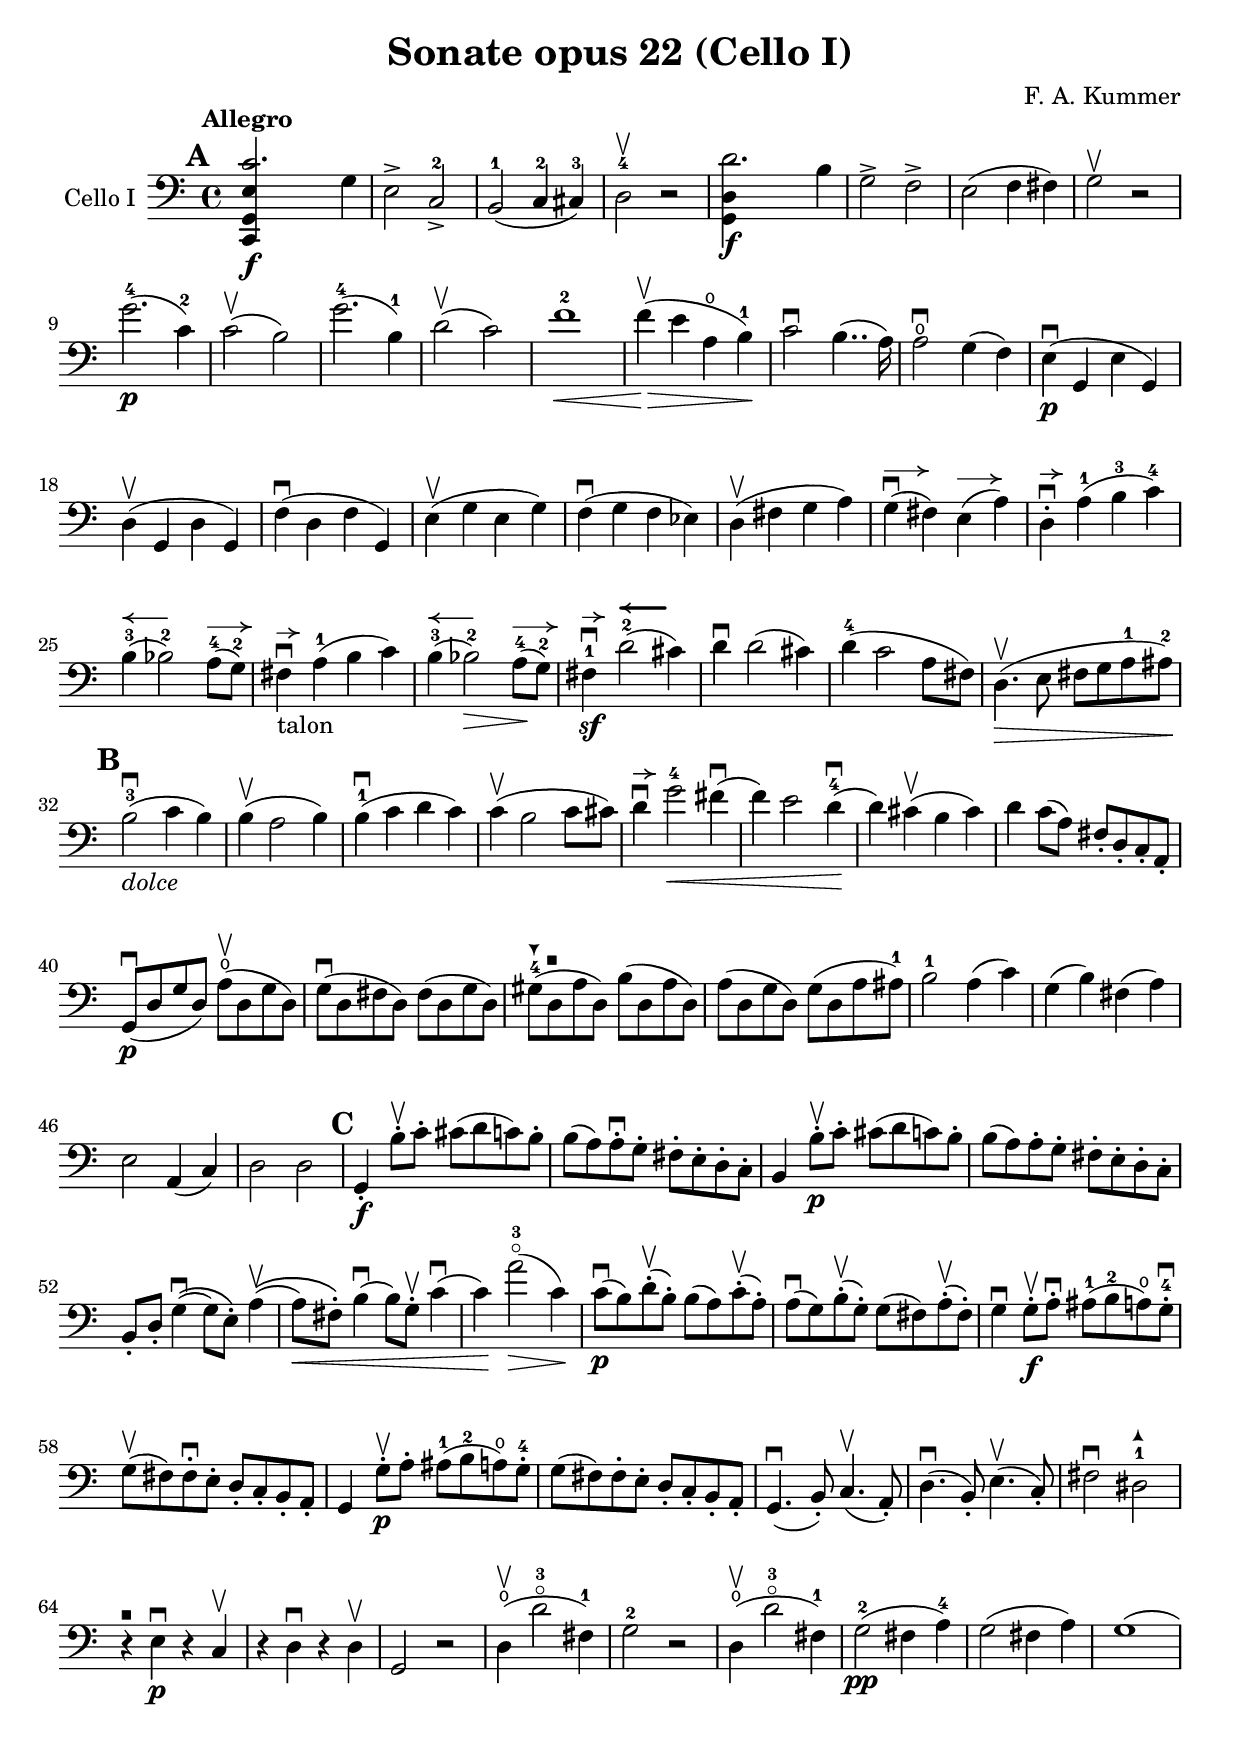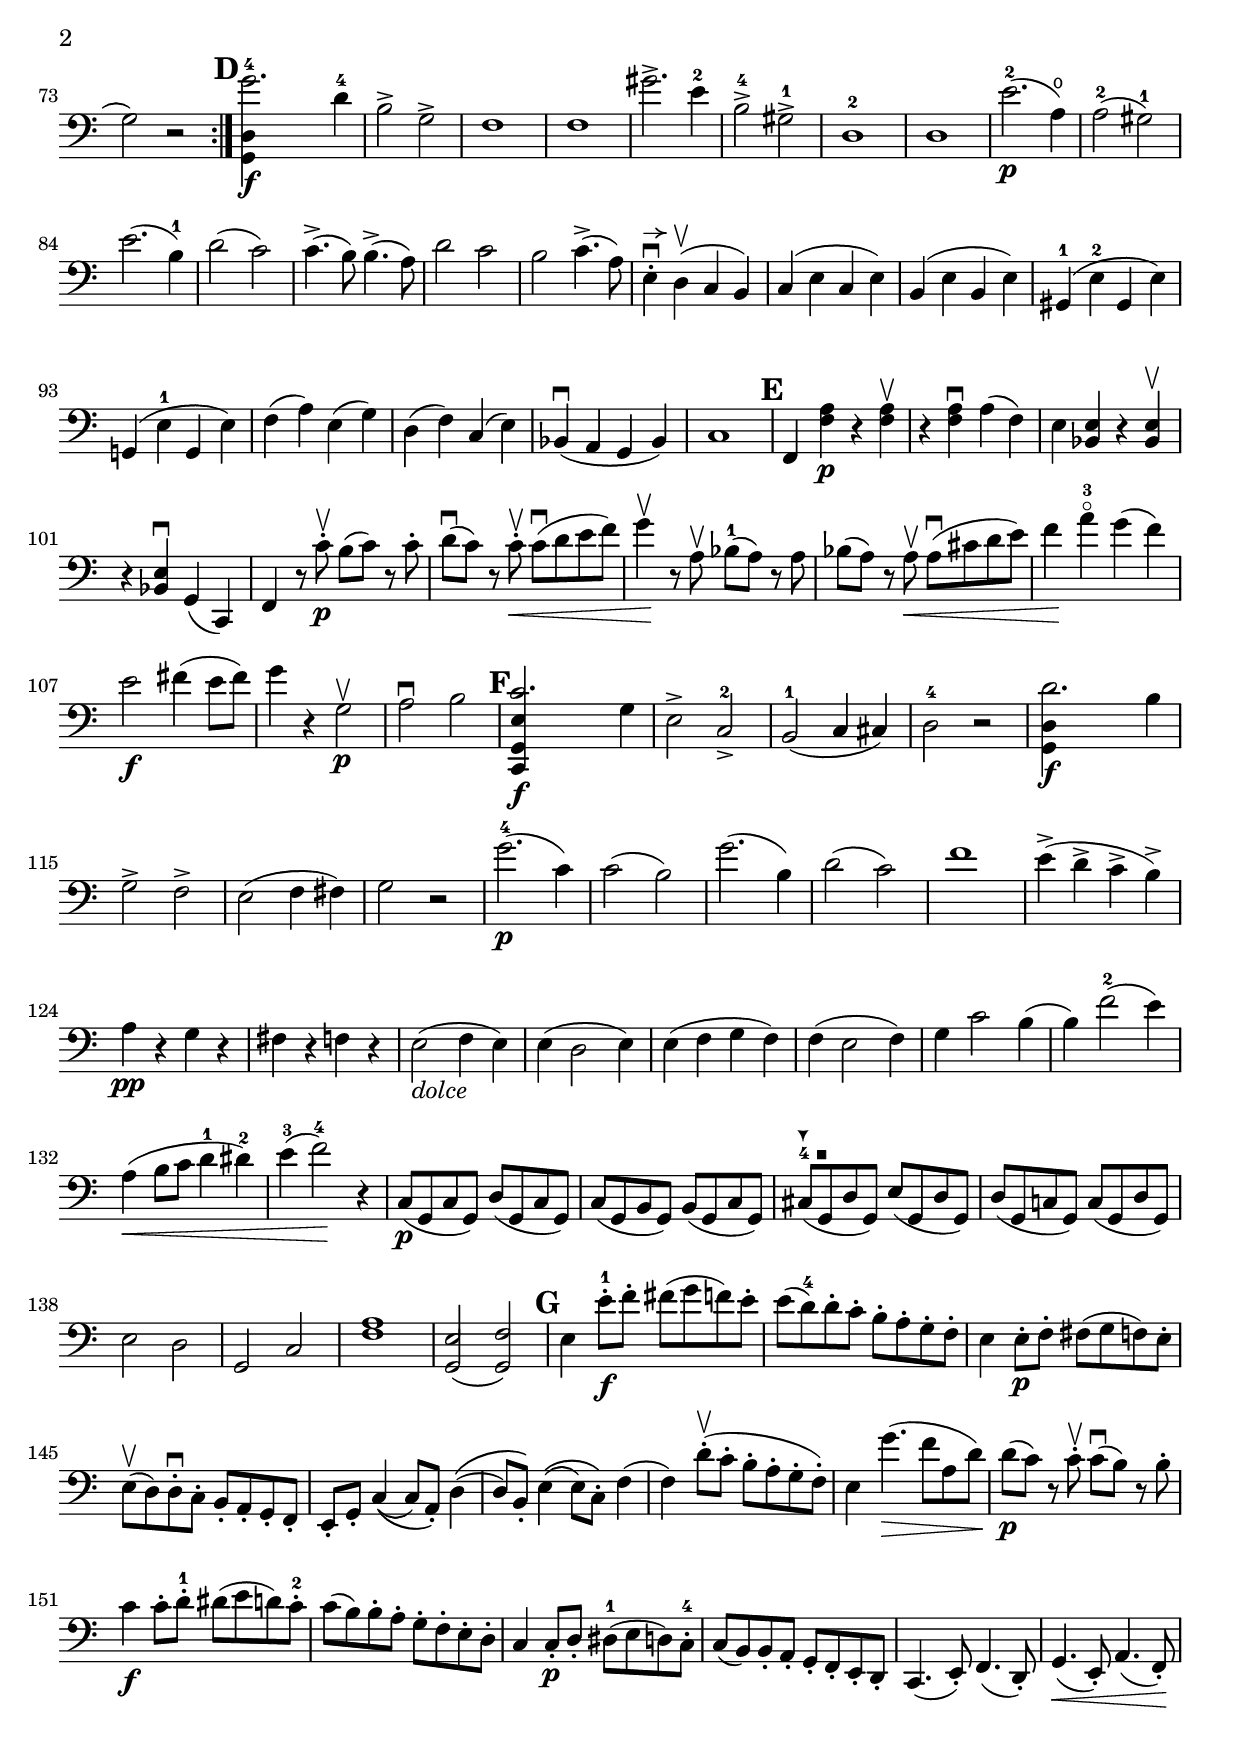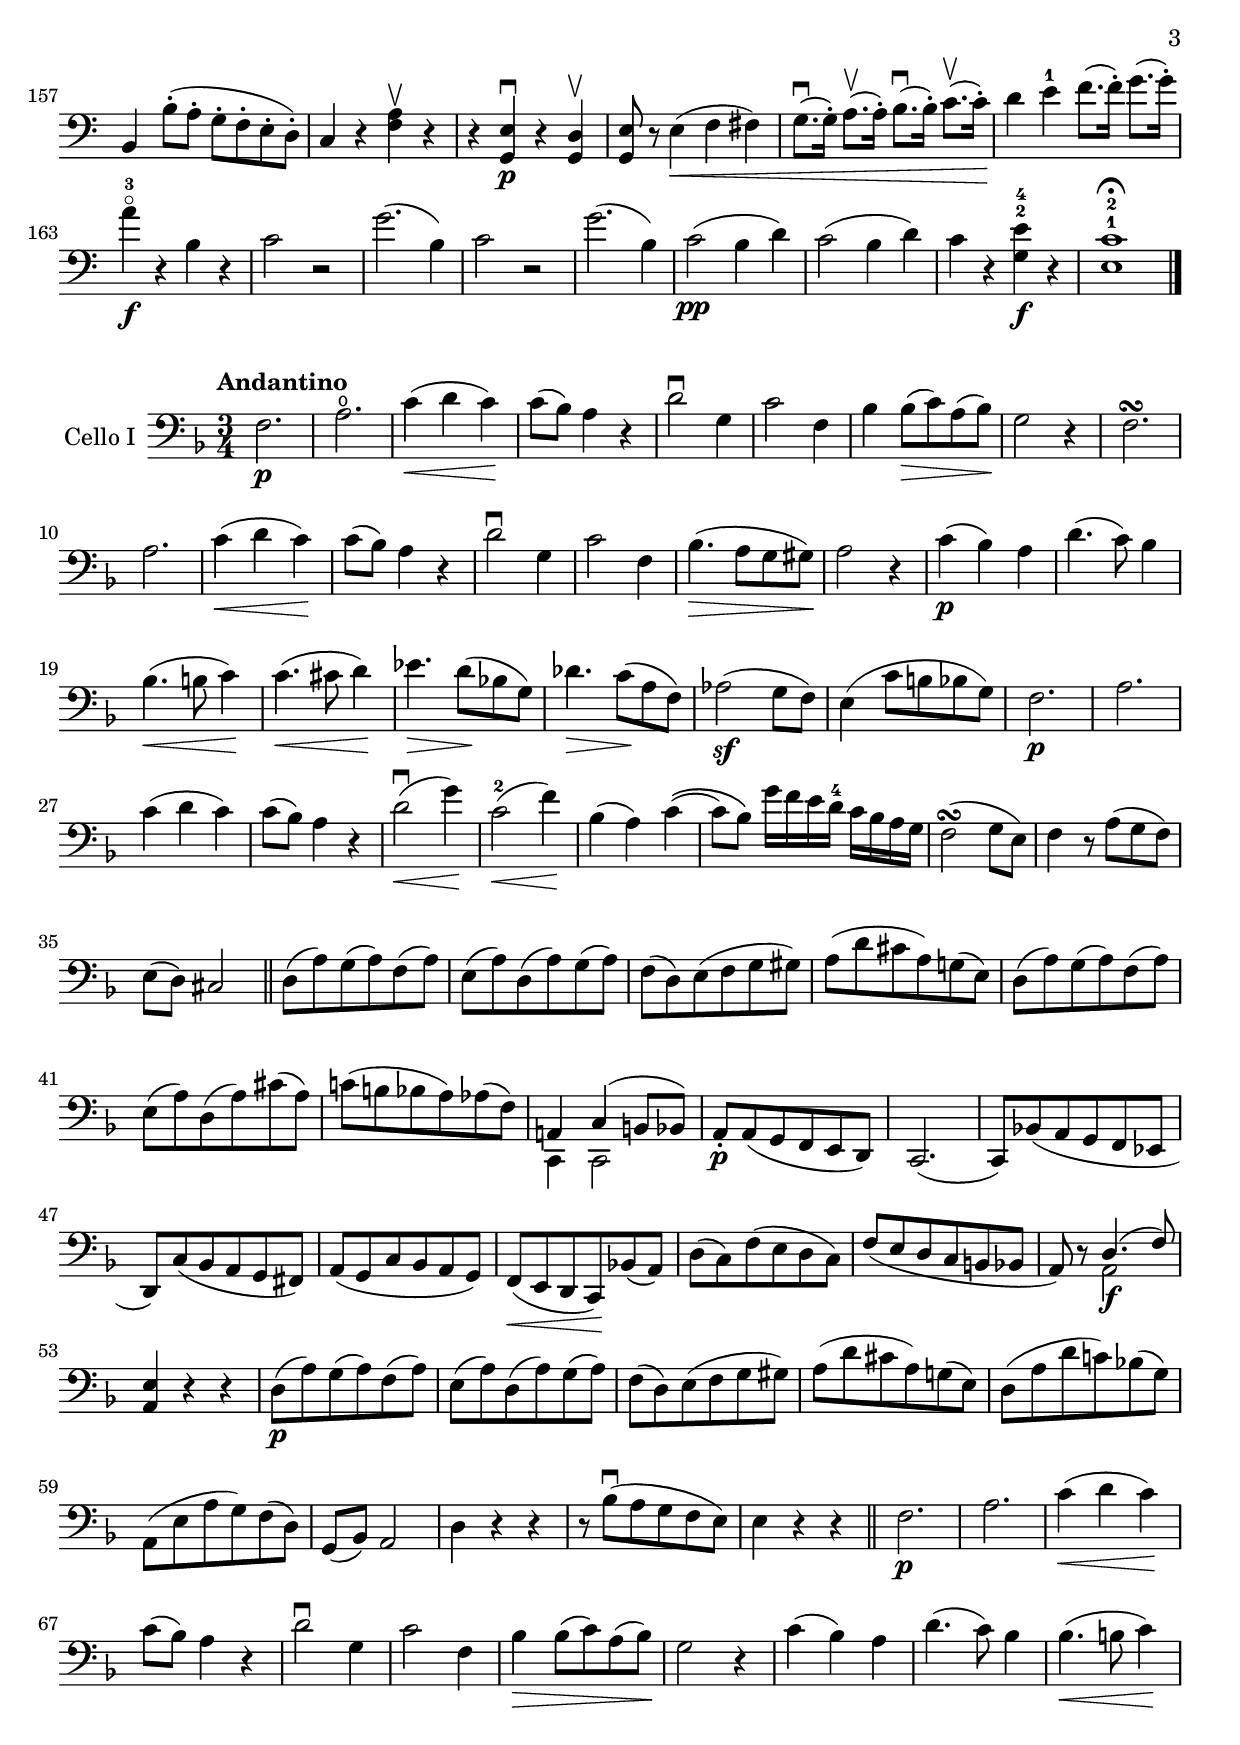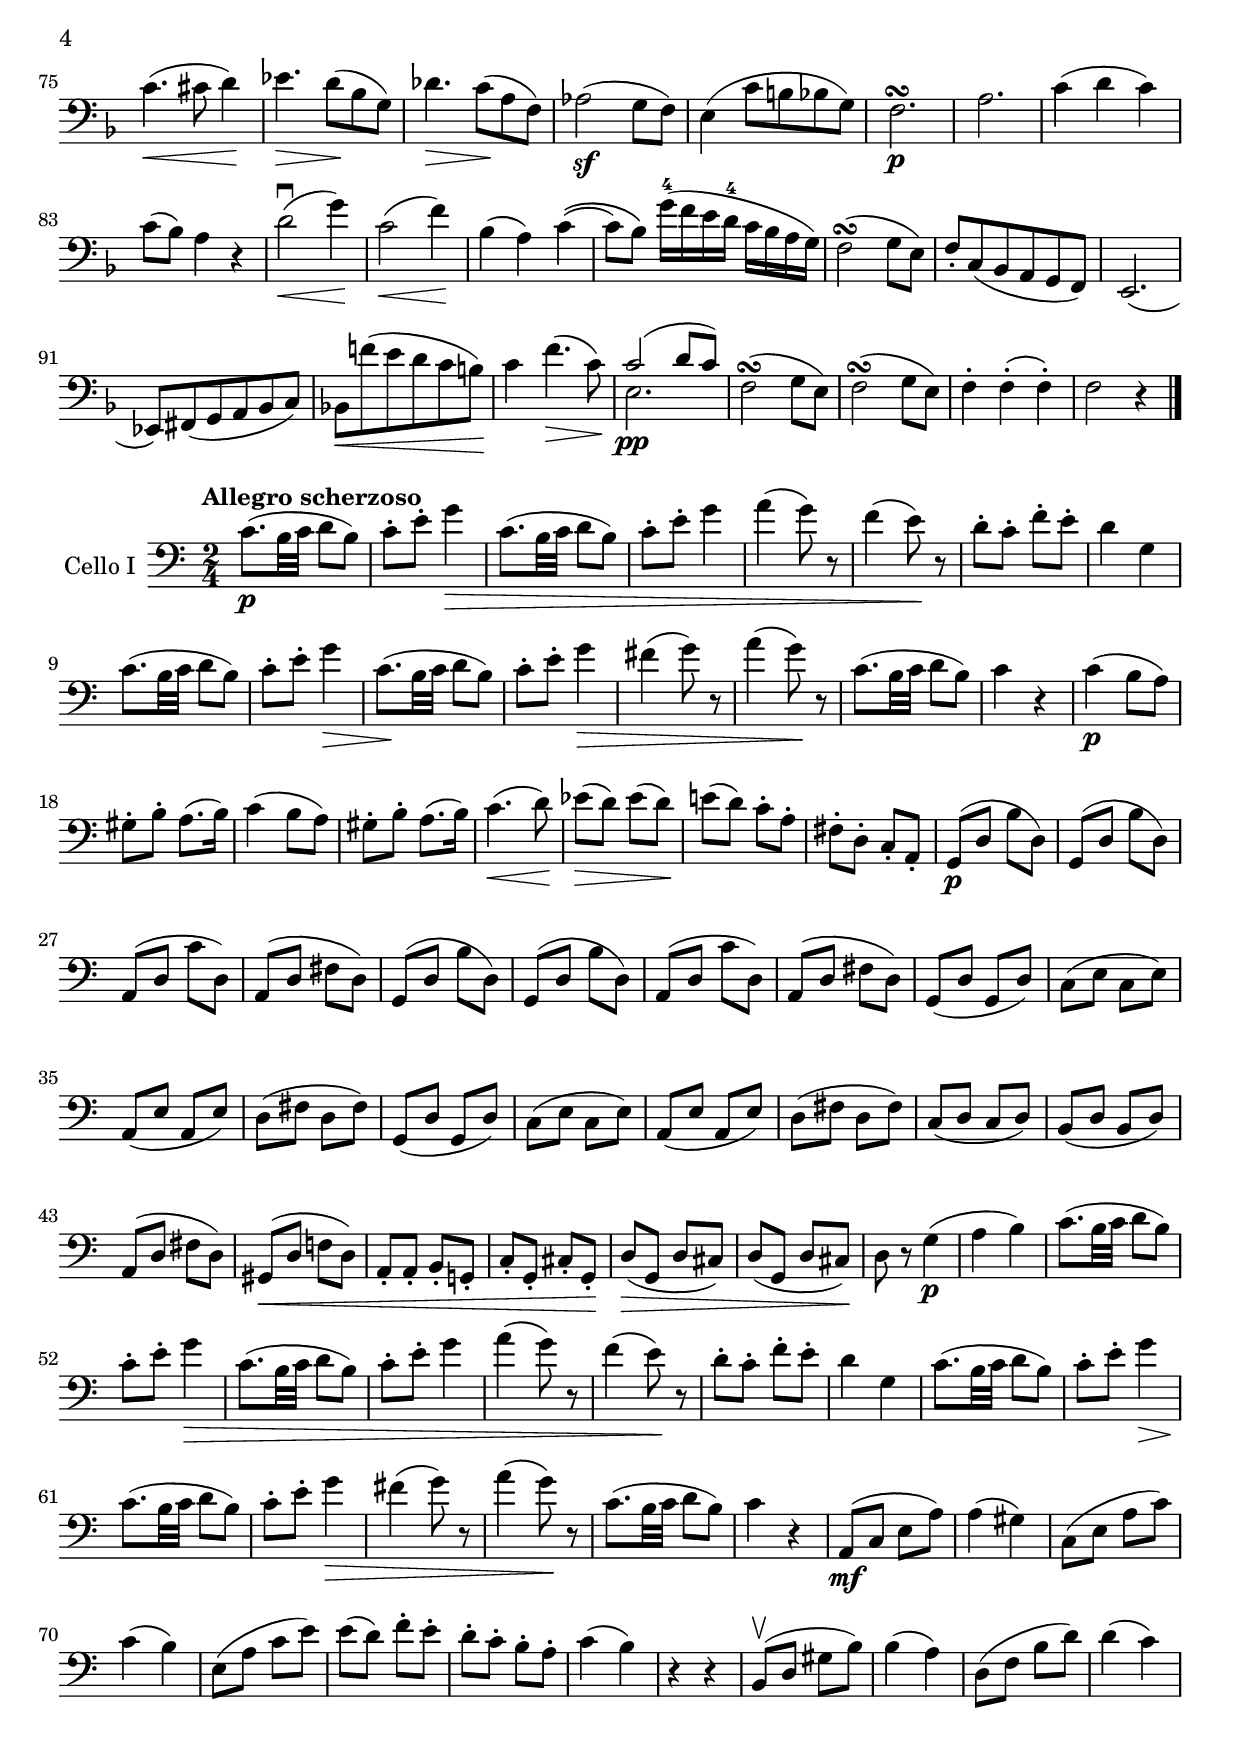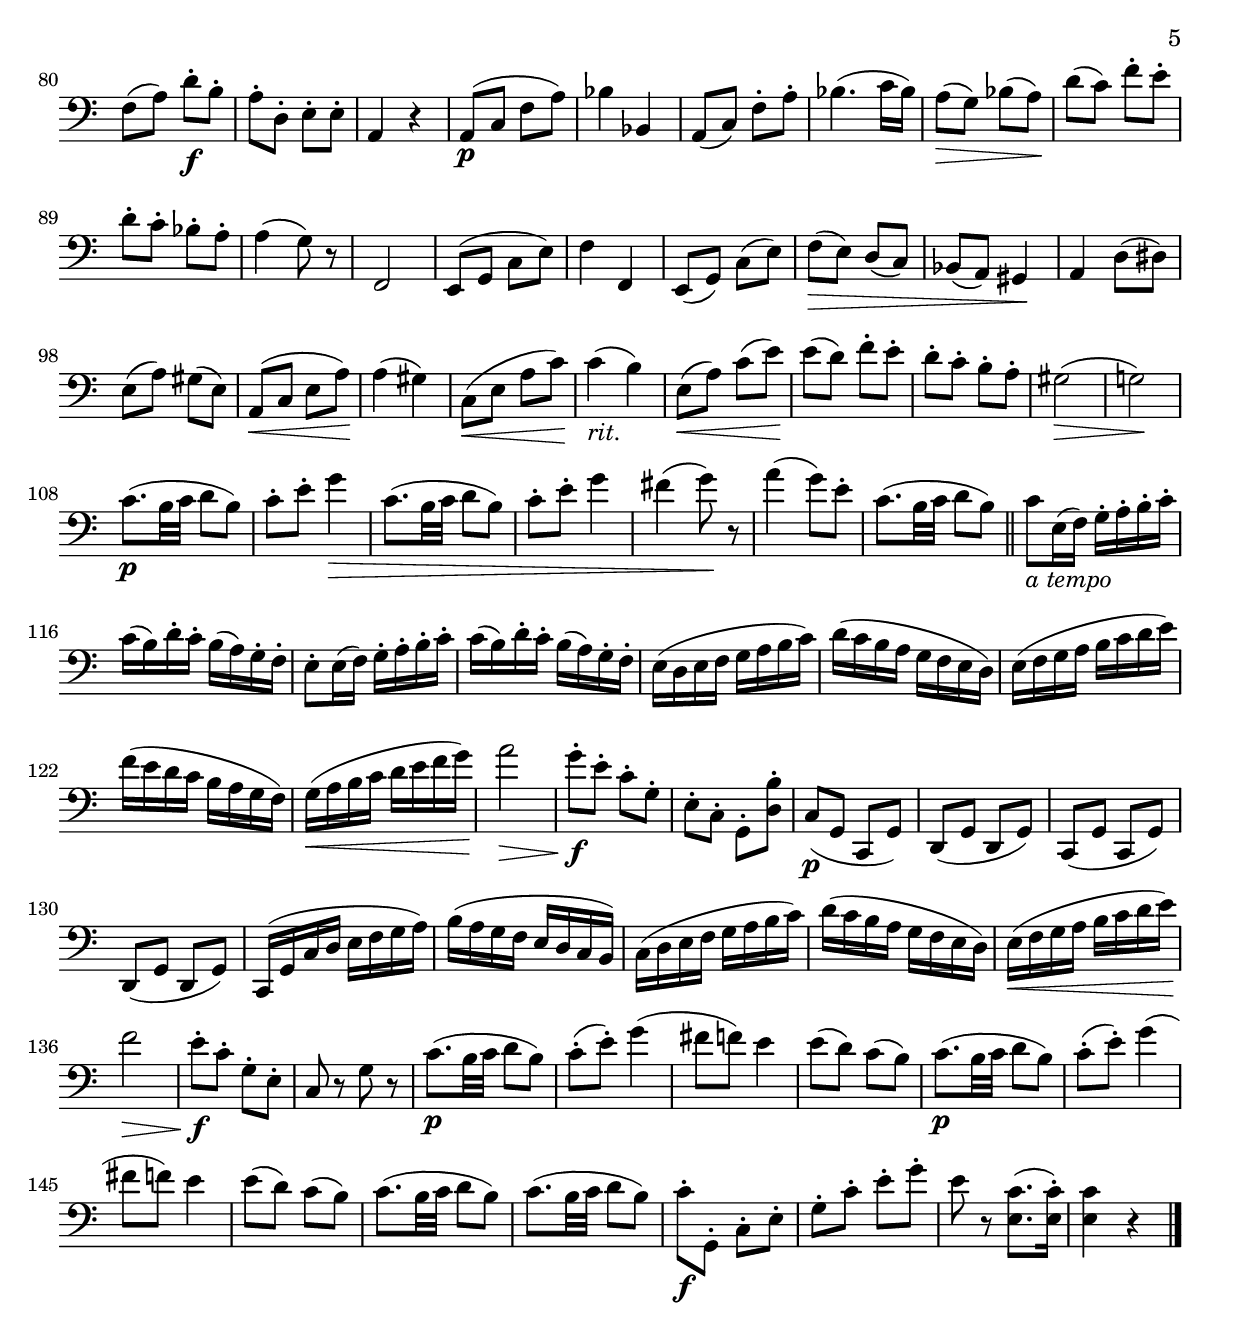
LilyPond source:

#(set-global-staff-size 21)

\version "2.18.2"

\header {
  title = "Sonate opus 22 (Cello I)"
  composer = "F. A. Kummer"
}

\language "italiano"

allonger = \markup {
  \center-column {
    \combine
    \draw-line #'(-4 . 0)
    \arrow-head #X #RIGHT ##f
  }
}

allongercourt = \markup {
  \center-column {
    \combine
    \draw-line #'(-2 . 0)
    \arrow-head #X #RIGHT ##f
  }
}

retenir = \markup {
  \center-column {
    \concat {
      \arrow-head #X #LEFT ##f
      \hspace #-1
      \draw-line #'(-4 . 0)
    }
  }
}

retenirAppuyer = \markup {
  \center-column {
    \concat {
      \arrow-head #X #LEFT ##f
      \hspace #-1
      \override #'(thickness . 3)
      \draw-line #'(-4 . 0)
    }
  }
}

extup = \markup {
  \center-column {
    \arrow-head #Y #UP ##t
  }
}

extdown = \markup {
  \center-column {
    \arrow-head #Y #DOWN ##t
  }
}

extover = \markup {
  \center-column {
    \beam #0.75 #0 #0.75
  }
}

\score {
  \new Staff
  \with {instrumentName = #"Cello I"}
  {
%    \override TextScript.avoid-slur = #'inside
%    \override TextScript.outside-staff-priority = ##f
%    \override Score.Fingering.avoid-slur = #'inside
%    \override Score.StrokeFinger.avoid-slur = #'inside
    \override Hairpin.to-barline = ##f
    \tempo Allegro
    \time 4/4
    \key do \major
    \clef bass

    \mark \default
    \repeat volta 2 {
      <<do,4\f sol,4 mi4 do'2.>> sol4                                  % 1
      mi2-> do2->-2                                                    % 2
      si,2-1(do4-2 dod-3)                                              % 3
      re2-4\upbow r2                                                   % 4
      <<sol,4\f re4 re'2.>> si4                                        % 5
      sol2-> fa2->                                                     % 6
      mi2(fa4 fad4)                                                    % 7
      sol2\upbow r2                                                    % 8
      sol'2.-4\p(do'4-2)                                               % 9
      do'2\upbow(si2)                                                  % 10
      sol'2.-4(si4-1)                                                  % 11
      re'2\upbow(do'2)                                                 % 12
      fa'1-2\<                                                         % 13
      fa'4\upbow\!\>(mi'4 la4\open si4-1)\!                            % 14
      do'2\downbow si4..(la16)                                         % 15
      la2\downbow\open sol4(fa4)                                       % 16
      mi4\p\downbow(sol,4 mi4 sol,4)                                   % 17
      re4\upbow(sol,4 re4 sol,4)                                       % 18
      fa4\downbow(re4 fa4 sol,4)                                       % 19
      mi4\upbow(sol4 mi4 sol4)                                         % 20
      fa4\downbow(sol4 fa4 mib4)                                       % 21
      re4\upbow(fad4 sol4 la4)                                         % 22
      sol4^\allonger\downbow(fad4) mi4^\allonger(la4)                  % 23
      re4-.^\allongercourt\downbow la4-1(si4-3 do'4-4)                 % 24
      si4-3^\retenir(sib2-2) la8-4^\allonger(sol8-2)                   % 25
      fad4^\allongercourt\downbow-\markup{talon} la4-1(si4 do'4)       % 26
      si4-3^\retenir(sib2-2\>) la8-4^\allonger\!(sol8-2)               % 27
      fad4-1\sf\downbow^\allongercourt
      re'2-2^\retenirAppuyer(dod'4)                                    % 28
      re'4\downbow re'2(dod'4)                                         % 29
      re'4-4(do'2 la8 fad8)                                            % 30
      re4.\upbow\>(mi8 fad8 sol8 la8-1 lad8-2)\!                       % 31
      \mark \default
      si2-3\downbow_\markup{\italic "dolce"}(do'4 si4)                 % 32
      si4\upbow(la2 si4)                                               % 33
      si4-1\downbow(do'4 re'4 do'4)                                    % 34
      do'4\upbow(si2 do'8 dod'8)                                       % 35
      re'4\downbow^\allongercourt
      sol'2-4\<fad'4\downbow(                                          % 36
      fa'4) mi'2 re'4-4\downbow\!(                                     % 37
      re'4) dod'4\upbow(si4 dod'4)                                     % 38
      re'4 do'8(la8) fad8-. re8-. do8-. la,8-.                         % 39
      sol,8\downbow\p(re8 sol8 re8)
      la8\open\upbow(re8 sol8 re8)                                     % 40
      sol8\downbow(re8 fad8 re8) fad8(re8 sol8 re8)                    % 41
      sold8-4^\extdown(re8^\extover la8 re8) si8(re8 la8 re8)          % 42
      la8(re8 sol8 re8) sol8(re8 la8 lad8-1)                           % 43
      si2-1 la4(do'4)                                                  % 44
      sol4(si4) fad4(la4)                                              % 45
      mi2 la,4(do4)                                                    % 46
      re2 re2                                                          % 47
      \mark \default
      sol,4-.\f si8-.\upbow do'8-. dod'8(re'8 do'8) si8-.              % 48
      si8(la8) la-.\downbow sol8-. fad8-. mi8-. re8-. do8-.            % 49
      si,4 si8-.\upbow\p do'8-. dod'8(re'8 do'8) si8-.                 % 50
      si8(la8) la8-. sol8-. fad8-. mi8-. re8-. do8-.                   % 51
      si,8-. re8-. sol4\downbow\((sol8) mi8-.\) la4\upbow\((           % 52
      la8\<) fad8-.\)
      si4\downbow(si8) sol8-.\upbow
      do'4\downbow(          % 53
      do'4)\! la'2-3\flageolet\>(do'4)\!                                % 54
      do'8\downbow\p(si8) re'8-.\upbow(si8-.) si8(la8)
      do'8-.\upbow(la8-.)                                              % 55
      la8\downbow(sol8) si8-.\upbow(sol-.) sol8(fad8)
      la-.\upbow(fad8-.)                                               % 56
      sol4\downbow sol8-.\f\upbow la8-.\downbow
      lad8-1(si8-2 la8\open) sol8-.-4\downbow                          % 57
      sol8\upbow(fad8) fad8-.\downbow mi8-. re8-. do8-. si,8-. la,8-.  % 58
      sol,4 sol8-.\p\upbow la8-. lad8-1(si8-2 la8\open) sol8-.-4       % 59
      sol8(fad8) fad8-. mi8-. re8-. do8-. si,8-. la,8-.                % 60
      sol,4.\downbow(si,8-.) do4.\upbow(la,8-.)                        % 61
      re4.\downbow(si,8-.) mi4.\upbow(do8-.)                           % 62
      fad2\downbow red2-1^\extup\!                                     % 63
      r4^\extover mi4\p\downbow r4 do4\upbow                           % 64
      r4 re4\downbow r4 re4\upbow                                      % 65
      sol,2 r2                                                         % 66
      re4\open\upbow(re'2-3\flageolet fad4-1)                          % 67
      sol2-2 r2                                                        % 68
      re4\open\upbow(re'2-3\flageolet fad4-1)                          % 69
      sol2-2\pp(fad4 la4-4)                                            % 70
      sol2(fad4 la4)                                                   % 71
      sol1(                                                            % 72
      sol2) r2                                                         % 73
      }
      \mark \default
      <<sol,4\f re4 sol'2.-4>> re'4-4                                  % 74
      si2-> sol2->                                                     % 75
      fa1                                                              % 76
      fa1                                                              % 77
      sold'2.-> mi'4-2                                                 % 78
      si2-4-> sold2-1->                                                % 79
      re1-2                                                            % 80
      re1                                                              % 81
      mi'2.-2\p(la4\open)                                              % 82
      la2-2(sold2-1)                                                   % 83
      mi'2.(si4-1)                                                     % 84
      re'2(do'2)                                                       % 85
      do'4.->(si8) si4.->(la8)                                         % 86
      re'2 do'2                                                        % 87
      si2 do'4.->(la8)                                                 % 88
      mi4-.\downbow^\allongercourt re4\upbow(do4 si,4)                 % 89
      do4(mi4 do4 mi4)                                                 % 90
      si,4(mi4 si,4 mi4)                                               % 91
      sold,4-1(mi4-2 sold,4 mi4)                                       % 92
      sol,!4(mi4-1 sol,4 mi4)                                          % 93
      fa4(la4) mi4(sol4)                                               % 94
      re4(fa4) do4(mi4)                                                % 95
      sib,\downbow(la,4 sol,4 sib,4)                                   % 96
      do1                                                              % 97
      \mark \default
      fa,4 <<fa4\p la4>> r4 <<fa4 la4\upbow>>                          % 98
      r4 <<fa4 la4\downbow>> la4(fa4)                                  % 99
      mi4 <<sib,4 mi4>> r4 <<sib,4 mi4\upbow>>                         % 100
      r4 <<sib,4 mi4\downbow>> sol,4(do,4)                             % 101
      fa,4 r8 do'8-.\p\upbow si8(do'8) r8 do'8-.                       % 102
      re'8\downbow(do'8) r8 do'8-.\upbow\<
      do'8\downbow(re'8 mi'8 fa'8)                                     % 103
      sol'4\!\upbow r8 la8\upbow sib-1(la8) r8 la8                     % 104
      sib8(la8) r8 la8\upbow\< la8\downbow(dod'8 re'8 mi'8)            % 105
      fa'4\! la'4-3\flageolet sol'4(fa'4)                              % 106
      mi'2\f fad'4(mi'8 fad'8)                                         % 107
      sol'4 r4 sol2\p\upbow                                            % 108
      la2\downbow si2                                                  % 109
      \mark \default
      <<do,4\f sol,4 mi4 do'2.>> sol4                                  % 110
      mi2-> do2-2->                                                    % 111
      si,2-1(do4 dod4)                                                 % 112
      re2-4 r2                                                         % 113
      <<sol,4\f re4 re'2.>> si4                                        % 114
      sol2-> fa2->                                                     % 115
      mi2(fa4 fad4)                                                    % 116
      sol2 r2                                                          % 117
      sol'2.-4\p(do'4)                                                 % 118
      do'2(si2)                                                        % 119
      sol'2.(si4)                                                      % 120
      re'2(do'2)                                                       % 121
      fa'1                                                             % 122
      mi'4->(re'4-> do'4-> si4->)                                      % 123
      la4\pp r4 sol4 r4                                                % 124
      fad4 r4 fa4 r4                                                   % 125
      mi2_\markup{\italic "dolce"}(fa4 mi4)                            % 126
      mi4(re2 mi4)                                                     % 127
      mi4(fa4 sol4 fa4)                                                % 128
      fa4(mi2 fa4)                                                     % 129
      sol4 do'2 si4(                                                   % 130
      si4) fa'2-2(mi'4)                                                % 131
      la4\<(si8 do'8 re'4-1 red'4-2)                                   % 132
      mi'4-3(fa'2-4)\! r4                                              % 133
      do8\p(sol,8 do8 sol,8) re8(sol,8 do8 sol,8)                      % 134
      do8(sol,8 si,8 sol,8) si,8(sol,8 do8 sol,8)                      % 135
      dod8-4^\extdown(sol,8^\extover re8 sol,8) mi8(sol,8 re8 sol,8)   % 136
      re8(sol,8 do!8 sol,8) do8(sol,8 re8 sol,8)                       % 137
      mi2 re2                                                          % 138
      sol,2 do2                                                        % 139
      <<fa1 la1>>                                                      % 140
      <<{mi2 fa2}\\ {\stemUp sol,2(sol,2) \stemNeutral}>>              % 141
      \mark \default
      mi4 mi'8-1-.\f fa'8-. fad'8(sol'8 fa'8) mi'8-.                   % 142
      mi'8(re'8-4) re'8-. do'8-. si8-. la8-. sol8-. fa8-.              % 143
      mi4 mi8\p-. fa8-. fad8(sol8 fa8) mi8-.                           % 144
      mi8\upbow(re8) re8-.\downbow do8-. si,8-. la,8-. sol,8-. fa,8-.  % 145
      mi,8-. sol,8-. do4\((do8) la,8-.\) re4\((                        % 146
      re8) si,8-.\) mi4\((mi8) do8-.\) fa4(                            % 147
      fa4) re'8-.\upbow(do'8-. si-. la8-. sol8-. fa8-.)                % 148
      mi4 sol'4.\>(fa'8 la8 re'8)\!                                    % 149
      re'8\p(do'8) r8 do'8-.\upbow do'8\downbow(si8) r8 si8-.          % 150
      do'4\f do'8-. re'8-1-. red'8(mi'8 re'8) do'8-2-.                 % 151
      do'8(si8) si8-. la8-. sol8-. fa8-. mi8-. re8-.                   % 152
      do4 do8\p-. re8-. red8-1(mi8 re8 ) do8-4-.                       % 153
      do8(si,8) si,8-. la,8-. sol,8-. fa,8-. mi,8-. re,8-.             % 154
      do,4.(mi,8-.) fa,4.(re,8-.)                                      % 155
      sol,4.\<(mi,8-.) la,4.(fa,8-.)\!                                 % 156
      si,4 si8-.(la8-. sol8-. fa8-. mi8-. re8-.)                       % 157
      do4 r4 <<fa4 la4\upbow>> r4                                      % 158
      r4 <<sol,4\p mi4\downbow>> r4 <<sol,4 re4\upbow>>                % 159
      <<sol,8 mi8>> r8 mi4\<(fa4 fad4)                                 % 160
      sol8.\downbow(sol16-.) la8.\upbow(la16-.)
      si8.\downbow(si16-.) do'8.\upbow(do'16-.)\!                      % 161
      re'4 mi'4-1 fa'8.(fa'16-.) sol'8.(sol'16-.)                      % 162
      la'4-3\flageolet\f r4 si4 r4                                     % 163
      do'2 r2                                                          % 164
      sol'2.(si4)                                                      % 165
      do'2 r2                                                          % 166
      sol'2.(si4)                                                      % 167
      do'2\pp(si4 re'4)                                                % 168
      do'2(si4 re'4)                                                   % 169
      do'4 r4 <<sol4-2\f mi'4-4>> r4                                   % 170
      <<mi1-1 do'1-2\fermata>>                                         % 171
      \bar "|."
  }
}

\score {
  \new Staff
  \with {instrumentName = #"Cello I"}
  {
    \override Hairpin.to-barline = ##f
    \tempo Andantino
    \time 3/4
    \key fa \major
    \clef bass

    fa2.\p                                                             % 1
    la2.\open                                                          % 2
    do'4\<(re'4 do'4)\!                                                % 3
    do'8(sib8) la4 r4                                                  % 4
    re'2\downbow sol4                                                  % 5
    do'2 fa4                                                           % 6
    sib4 sib8\>(do'8) la8(sib8)\!                                      % 7
    sol2 r4                                                            % 8
    fa2.\turn                                                          % 9
    la2.                                                               % 10
    do'4\<(re'4 do'4)\!                                                % 11
    do'8(sib8) la4 r4                                                  % 12
    re'2\downbow sol4                                                  % 13
    do'2 fa4                                                           % 14
    sib4.\>(la8 sol8 sold8)\!                                          % 15
    la2 r4                                                             % 16
    do'4\p(sib4) la4                                                   % 17
    re'4.(do'8) sib4                                                   % 18
    sib4.\<(si8 do'4)\!                                                % 19
    do'4.\<(dod'8 re'4)\!                                              % 20
    mib'4.\> re'8\!(sib!8 sol8)                                        % 21
    reb'4.\> do'8\!(la8 fa8)                                           % 22
    lab2\sf(sol8 fa8)                                                  % 23
    mi4(do'8 si8 sib8 sol8)                                            % 24
    fa2.\p                                                             % 25
    la2.                                                               % 26
    do'4(re'4 do'4)                                                    % 27
    do'8(sib8) la4 r4                                                  % 28
    re'2\downbow\<(sol'4)\!                                            % 29
    do'2-2\<(fa'4)\!                                                   % 30
    sib4(la4) do'4\((                                                  % 31
    do'8) sib8\) sol'16 fa'16 mi'16 re'16-4 do'16 sib16 la16 sol16     % 32
    fa2\turn(sol8 mi8)                                                 % 33
    fa4 r8 la8(sol8 fa8)                                               % 34
    mi8(re8) dod2                                                      % 35
    \bar "||"
    re8(la8) sol8(la8) fa8(la8)                                        % 36
    mi8(la8) re8(la8) sol8(la8)                                        % 37
    fa8(re8) mi8(fa8 sol8 sold8)                                       % 38
    la8(re'8 dod'8 la8) sol!8(mi8)                                     % 39
    re8(la8) sol8(la8) fa8(la8)                                        % 40
    mi8(la8) re8(la8) dod'8(la8)                                       % 41
    do'!8(si!8 sib8 la8) lab8(fa8)                                     % 42
    <<{la,!4 do4(si,!8 sib,8)} \\
      {do,4 do,2}>>                                                    % 43
    la,8-.\p la,8(sol,8 fa,8 mi,8 re,8)                                % 44
    do,2.(                                                             % 45
    do,8) sib,!8(la,8 sol,8 fa,8 mib,8                                 % 46
    re,8) do8(sib,8 la,8 sol,8 fad,8)                                  % 47
    la,8(sol,8 do8 sib,8 la,8 sol,8)                                   % 48
    fa,8\<(mi,8 re,8 do,8)\! sib,!8(la,8)                              % 49
    re8(do8) fa8(mi8 re8 do8)                                          % 50
    fa8(mi8 re8 do8 si,8 sib,!8                                        % 51
    la,8) r8 <<{re4.(fa8)} \\ {la,2\f}>>                               % 52
    <<la,4 mi4>> r4 r4                                                 % 53
    re8\p(la8) sol8(la8) fa8(la8)                                      % 54
    mi8(la8) re8(la8) sol8(la8)                                        % 55
    fa8(re8) mi8(fa8 sol8 sold8)                                       % 56
    la8(re'8 dod'8 la8) sol!8(mi8)                                     % 57
    re8(la8 re'8 do'!8) sib!8(sol8)                                    % 58
    la,8(mi8 la8 sol8) fa8(re8)                                        % 59
    sol,8(sib,8) la,2                                                  % 60
    re4 r4 r4                                                          % 61
    r8 sib8\downbow(la8 sol8 fa8 mi8)                                  % 62
    mi4 r4 r4                                                          % 63
    \bar "||"
    fa2.\p                                                             % 64
    la2.                                                               % 65
    do'4\<(re'4 do'4)\!                                                % 66
    do'8(sib8) la4 r4                                                  % 67
    re'2\downbow sol4                                                  % 68
    do'2 fa4                                                           % 69
    sib4\> sib8(do'8) la8(sib8)\!                                      % 70
    sol2 r4                                                            % 71
    do'4(sib4) la4                                                     % 72
    re'4.(do'8) sib4                                                   % 73
    sib4.\<(si8 do'4)\!                                                % 74
    do'4.\<(dod'8 re'4)\!                                              % 75
    mib'4.\> re'8\!(sib8 sol8)                                         % 76
    reb'4.\> do'8\!(la8 fa8)                                           % 77
    lab2\sf(sol8 fa8)                                                  % 78
    mi4(do'8 si!8 sib8 sol8)                                           % 79
    fa2.\p\turn                                                        % 80
    la2.                                                               % 81
    do'4(re'4 do'4)                                                    % 82
    do'8(sib8) la4 r4                                                  % 83
    re'2\downbow\<(sol'4)\!                                            % 84
    do'2\<(fa'4)\!                                                     % 85
    sib4(la4) do'4\((                                                  % 86
                    do'8) sib8\)
    sol'16-4(fa'16 mi'16 re'16-4 do'16 sib16 la16 sol16)               % 87
    fa2(\turn sol8 mi8)                                                % 88
    fa8-. do8(sib,8 la,8 sol,8 fa,8)                                   % 89
    mi,2.(                                                             % 90
    mib,8) fad,8(sol,8 la,8 sib,8 do8)                                 % 91
    sib,!8\<fa'!8(mi'8 re'8 do'8 si8)\!                                % 92
    do'4 fa'4.\>(do'8)\!                                               % 93
    <<{do'2(re'8 do'8)}\\{mi2.\pp}>>                                   % 94
    fa2\turn(sol8 mi8)                                                 % 95
    fa2\turn(sol8 mi8)                                                 % 96
    fa4-. fa4-.(fa4-.)                                                 % 97
    fa2 r4                                                             % 98
    \bar "|."
  }
}

\score {
  \new Staff
  \with {instrumentName = #"Cello I"}
  {
    \override Hairpin.to-barline = ##f
    \tempo "Allegro scherzoso"
    \time 2/4
    \key do \major
    \clef bass

    do'8.\p(si32 do'32 re'8 si8)                                       % 1
    do'8-. mi'8-. sol'4\>                                              % 2
    do'8.(si32 do'32 re'8 si8)                                         % 3
    do'8-. mi'8-. sol'4                                                % 4
    la'4(sol'8) r8                                                     % 5
    fa'4(mi'8)\! r8                                                    % 6
    re'8-. do'8-. fa'8-. mi'8-.                                        % 7
    re'4 sol4                                                          % 8
    do'8.(si32 do'32 re'8 si8)                                         % 9
    do'8-. mi'8-. sol'4\>                                              % 10
    do'8.\!(si32 do'32 re'8 si8)                                       % 11
    do'8-. mi'8-. sol'4\>                                              % 12
    fad'4(sol'8) r8                                                    % 13
    la'4(sol'8)\! r8                                                   % 14
    do'8.\!(si32 do'32 re'8 si8)                                       % 15
    do'4 r4                                                            % 16
    do'4\p(si8 la8)                                                    % 17
    sold8-. si8-. la8.(si16)                                           % 18
    do'4(si8 la8)                                                      % 19
    sold8-. si8-. la8.(si16)                                           % 20
    do'4.\<(re'8)\!                                                    % 21
    mib'8\>(re'8) mib'8(re'8)\!                                        % 22
    mi'!8(re'8) do'8-. la8-.                                           % 23
    fad8-. re8-. do8-. la,8-.                                          % 24
    sol,8\p(re8 si8 re8)                                               % 25
    sol,8(re8 si8 re8)                                                 % 26
    la,8(re8 do'8 re8)                                                 % 27
    la,8(re8 fad8 re8)                                                 % 28
    sol,8(re8 si8 re8)                                                 % 29
    sol,8(re8 si8 re8)                                                 % 30
    la,8(re8 do'8 re8)                                                 % 31
    la,8(re8 fad8 re8)                                                 % 32
    sol,8(re8 sol,8 re8)                                               % 33
    do8(mi8 do8 mi8)                                                   % 34
    la,8(mi8 la,8 mi8)                                                 % 35
    re8(fad8 re8 fad8)                                                 % 36
    sol,8(re8 sol,8 re8)                                               % 37
    do8(mi8 do8 mi8)                                                   % 38
    la,8(mi8 la,8 mi8)                                                 % 39
    re8(fad8 re8 fad8)                                                 % 40
    do8(re8 do8 re8)                                                   % 41
    si,8(re8 si,8 re8)                                                 % 42
    la,8(re8 fad8 re8)                                                 % 43
    sold,8\<(re8 fa!8 re8)                                             % 44
    la,8-. la,8-. si,8-. sol,!8-.                                      % 45
    do8-. sol,8-. dod8-. sol,8-.\!                                     % 46
    re8\>(sol,8 re8 dod8)                                              % 47
    re8(sol,8 re8 dod8)\!                                              % 48
    re8 r8 sol4\p(                                                     % 49
    la4 si4)                                                           % 50
    do'8.(si32 do'32 re'8 si8)                                         % 51
    do'8-. mi'8-. sol'4\>                                              % 52
    do'8.(si32 do'32 re'8 si8)                                         % 53
    do'8-. mi'8-. sol'4                                                % 54
    la'4(sol'8) r8                                                     % 55
    fa'4(mi'8)\! r8                                                    % 56
    re'8-. do'8-. fa'8-. mi'8-.                                        % 57
    re'4 sol4                                                          % 58
    do'8.(si32 do'32 re'8 si8)                                         % 59
    do'8-. mi'8-. sol'4\>                                              % 60
    do'8.\!(si32 do'32 re'8 si8)                                       % 61
    do'8-. mi'8-. sol'4\>                                              % 62
    fad'4(sol'8) r8                                                    % 63
    la'4(sol'8)\! r8                                                   % 64
    do'8.\!(si32 do'32 re'8 si8)                                       % 65
    do'4 r4                                                            % 66
    la,8\mf(do8 mi8 la8)                                               % 67
    la4(sold4)                                                         % 68
    do8(mi8 la8 do'8)                                                  % 69
    do'4(si4)                                                          % 70
    mi8(la8 do'8 mi'8)                                                 % 71
    mi'8(re'8) fa'8-. mi'8-.                                           % 72
    re'8-. do'8-. si8-. la8-.                                          % 73
    do'4(si4)                                                          % 74
    r4 r4                                                              % 75
    si,8\upbow(re8 sold8 si8)                                          % 76
    si4(la4)                                                           % 77
    re8(fa8 si8 re'8)                                                  % 78
    re'4(do'4)                                                         % 79
    fa8(la8) re'8\f-. si8-.                                            % 80
    la8-. re8-. mi8-. mi8-.                                            % 81
    la,4 r4                                                            % 82
    la,8\p(do8 fa8 la8)                                                % 83
    sib4 sib,4                                                         % 84
    la,8(do8) fa8-. la8-.                                              % 85
    sib4.(do'16 sib16)                                                 % 86
    la8\>(sol8) sib8(la8)\!                                            % 87
    re'8(do'8) fa'8-. mi'8-.                                           % 88
    re'8-. do'8-. sib8-. la8-.                                         % 89
    la4(sol8) r8                                                       % 90
    fa,2                                                               % 91
    mi,8(sol,8 do8 mi8)                                                % 92
    fa4 fa,4                                                           % 93
    mi,8(sol,8) do8(mi8)                                               % 94
    fa8\>(mi8) re8(do8)                                                % 95
    sib,8(la,8) sold,4\!                                               % 96
    la,4 re8(red8)                                                     % 97
    mi8(la8) sold8(mi8)                                                % 98
    la,8\<(do8 mi8 la8)\!                                              % 99
    la4(sold4)                                                         % 100
    do8\<(mi8 la8 do'8)\!                                              % 101
    do'4_\markup{\italic "rit."}(si4)                                  % 102
    mi8\<(la8) do'8(mi'8)\!                                            % 103
    mi'8(re'8) fa'8-. mi'8-.                                           % 104
    re'8-. do'8-. si8-. la8-.                                          % 105
    sold2\>(                                                           % 106
    sol!2)\!                                                           % 107
    do'8.\p(si32 do'32 re'8 si8)                                       % 108
    do'8-. mi'8-. sol'4\>                                              % 109
    do'8.(si32 do'32 re'8 si8)                                         % 110
    do'8-. mi'8-. sol'4                                                % 111
    fad'4(sol'8)\! r8                                                  % 112
    la'4(sol'8) mi'8-.                                                 % 113
    do'8.(si32 do'32 re'8 si8)                                         % 114
    \bar "||"
    do'8_\markup{\italic "a tempo"}
    mi16(fa16) sol16-. la16-. si16-. do'16-.                           % 115
    do'16(si16) re'16-. do'16-. si16(la16) sol16-. fa16-.              % 116
    mi8-. mi16(fa16) sol16-. la16-. si16-. do'16-.                     % 117
    do'16(si16) re'16-. do'16-. si16(la16) sol16-. fa16-.              % 118
    mi16(re16 mi16 fa16 sol16 la16 si16 do'16)                         % 119
    re'16(do'16 si16 la16 sol16 fa16 mi16 re16)                        % 120
    mi16(fa16 sol16 la16 si16 do'16 re'16 mi'16)                       % 121
    fa'16(mi'16 re'16 do'16 si16 la16 sol16 fa16)                      % 122
    sol16\<(la16 si16 do'16 re'16 mi'16 fa'16 sol'16)\!                % 123
    la'2\>                                                             % 124
    sol'8\f\!-. mi'8-. do'8-. sol8-.                                   % 125
    mi8-. do8-. sol,8-. <<re8 si8-.>>                                  % 126
    do8\p(sol,8 do,8 sol,8)                                            % 127
    re,8(sol,8 re,8 sol,8)                                             % 128
    do,8(sol,8 do,8 sol,8)                                             % 129
    re,8(sol,8 re,8 sol,8)                                             % 130
    do,16(sol,16 do16 re16 mi16 fa16 sol16 la16)                       % 131
    si16(la16 sol16 fa16 mi16 re16 do16 si,16)                         % 132
    do16(re16 mi16 fa16 sol16 la16 si16 do'16)                         % 133
    re'16(do'16 si16 la16 sol16 fa16 mi16 re16)                        % 134
    mi16\<(fa16 sol16 la16 si16 do'16 re'16 mi'16)\!                   % 135
    fa'2\>                                                             % 136
    mi'8\f\!-. do'8-. sol8-. mi8-.                                     % 137
    do8 r8 sol8 r8                                                     % 138
    do'8.\p(si32 do'32 re'8 si8)                                       % 139
    do'8-.(mi'8-.) sol'4(                                              % 140
    fad'8 fa'8) mi'4                                                   % 141
    mi'8(re'8) do'8(si8)                                               % 142
    do'8.\p(si32 do'32 re'8 si8)                                       % 143
    do'8-.(mi'8-.) sol'4(                                              % 144
    fad'8 fa'8) mi'4                                                   % 145
    mi'8(re'8) do'8(si8)                                               % 146
    do'8.(si32 do'32 re'8 si8)                                         % 147
    do'8.(si32 do'32 re'8 si8)                                         % 148
    do'8-.\f sol,8-. do8-. mi8-.                                       % 149
    sol8-. do'8-. mi'8-. sol'8-.                                       % 150
    mi'8 r8 <<mi8.( do'8.>><<mi16) do'16-.>>                           % 151
    <<mi4 do'4>> r4                                                    % 152
    \bar "|."
  }
}